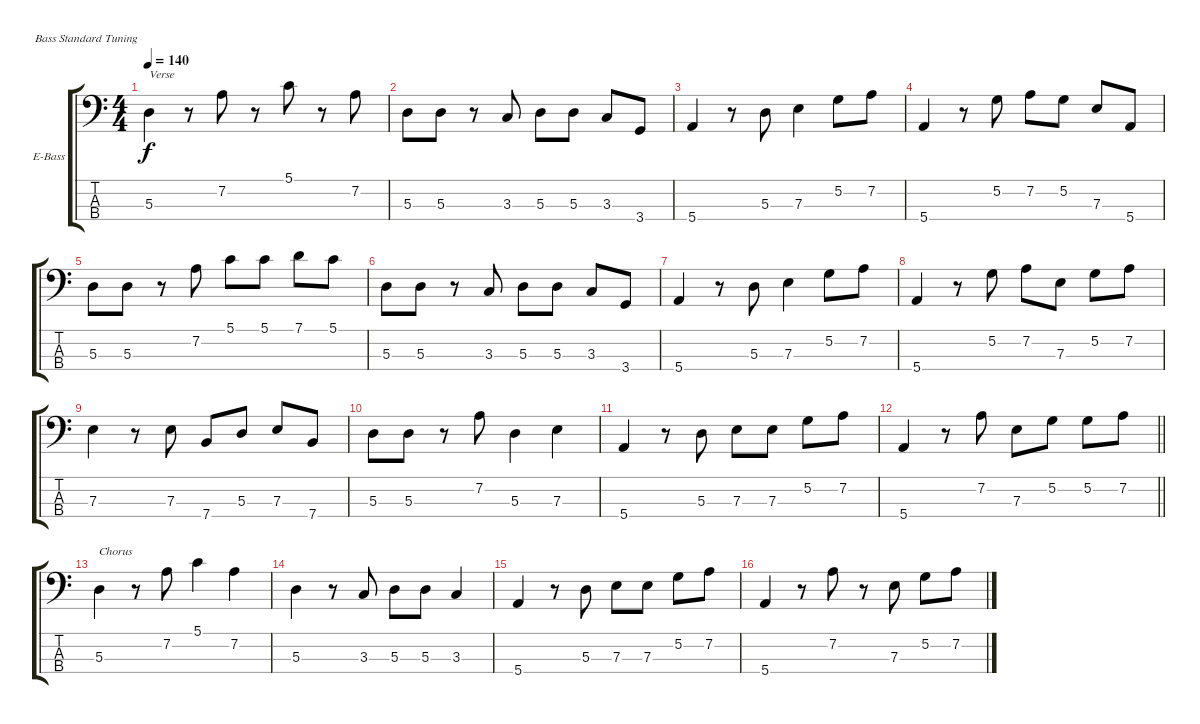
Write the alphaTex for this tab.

\bracketExtendMode groupsimilarinstruments
\firstSystemTrackNameOrientation horizontal
\otherSystemsTrackNameOrientation horizontal
\track ("Bass" "E-Bass") {instrument electricbassfinger}
\staff {score tabs}
\tuning (G2 D2 A1 E1)
\ts (4 4)
\tempo 140
\clef f4
\ks c
5.3.4{txt "Verse" dy f} r.8 7.2.8 r.8 5.1.8 r.8 7.2.8 |
5.3.8 5.3.8 r.8 3.3.8 5.3.8 5.3.8 3.3.8 3.4.8 |
5.4.4 r.8 5.3.8 7.3.4 5.2.8 7.2.8 |
5.4.4 r.8 5.2.8 7.2.8 5.2.8 7.3.8 5.4.8 |
5.3.8 5.3.8 r.8 7.2.8 5.1.8 5.1.8 7.1.8 5.1.8 |
5.3.8 5.3.8 r.8 3.3.8 5.3.8 5.3.8 3.3.8 3.4.8 |
5.4.4 r.8 5.3.8 7.3.4 5.2.8 7.2.8 |
5.4.4 r.8 5.2.8 7.2.8 7.3.8 5.2.8 7.2.8 |
7.3.4 r.8 7.3.8 7.4.8 5.3.8 7.3.8 7.4.8 |
5.3.8 5.3.8 r.8 7.2.8 5.3.4 7.3.4 |
5.4.4 r.8 5.3.8 7.3.8 7.3.8 5.2.8 7.2.8 |
\barLineRight lightlight
5.4.4 r.8 7.2.8 7.3.8 5.2.8 5.2.8 7.2.8 |
5.3.4{txt "Chorus"} r.8 7.2.8 5.1.4 7.2.4 |
5.3.4 r.8 3.3.8 5.3.8 5.3.8 3.3.4 |
5.4.4 r.8 5.3.8 7.3.8 7.3.8 5.2.8 7.2.8 |
5.4.4 r.8 7.2.8 r.8 7.3.8 5.2.8 7.2.8
